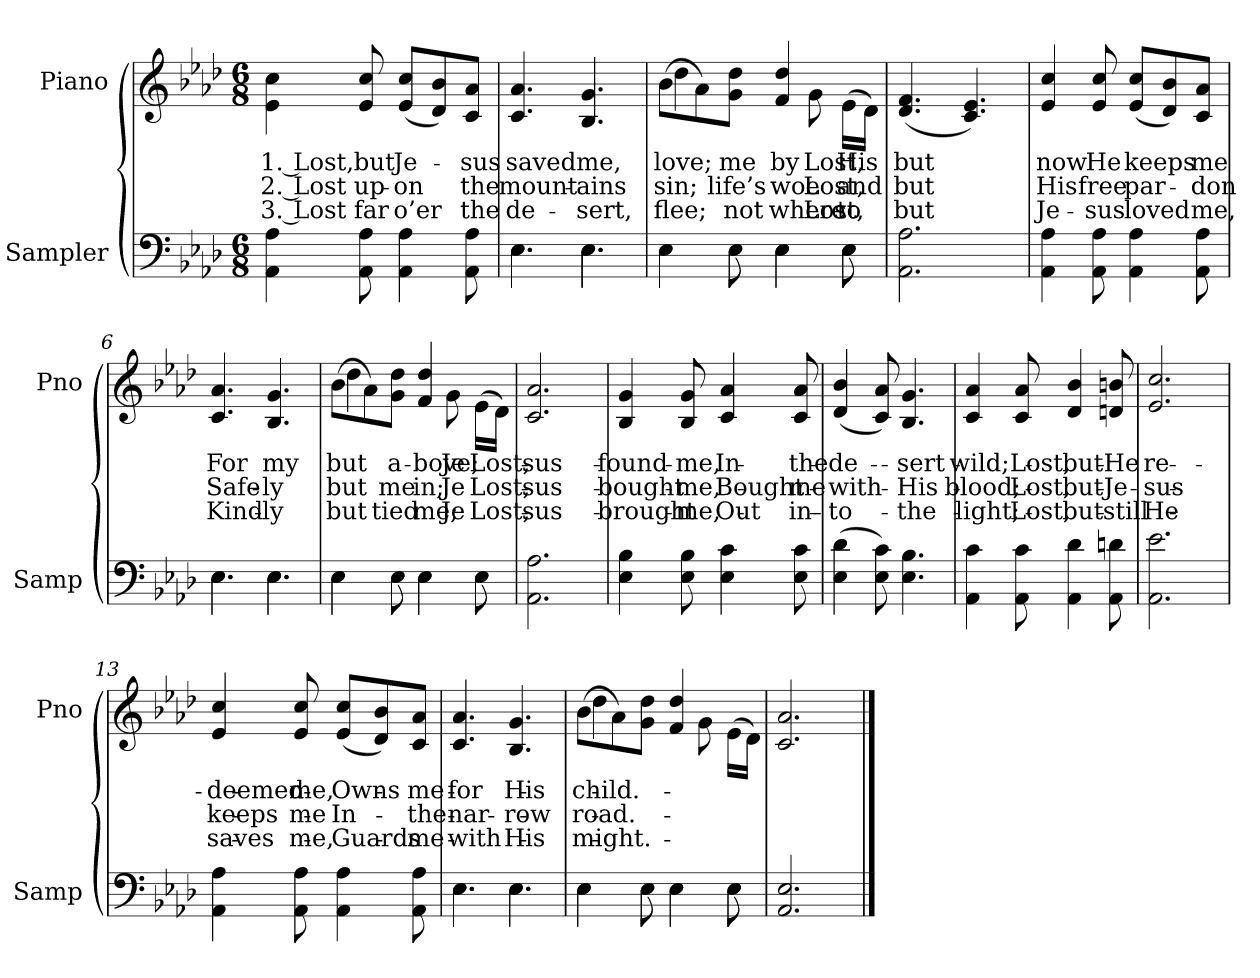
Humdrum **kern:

**kern	**kern	**text	**text	**text
*part2	*part1	*part1	*part1	*part1
*staff2	*staff1	*staff1	*staff1	*staff1
*I"Sampler	*I"Piano	*	*	*
*I'Samp	*I'Pno	*	*	*
*clefF4	*clefG2	*	*	*
*k[b-e-a-d-]	*k[b-e-a-d-]	*	*	*
*A-:	*A-:	*	*	*
*M6/8	*M6/8	*	*	*
=1	=1	=1	=1	=1
4AA- 4A-	4e-\ 4cc\	1. Lost,	2. Lost	3. Lost
8AA- 8A-	8e- 8cc	but	up-	far
4AA- 4A-	(8e-/ 8cc/L	Je-	-on	o’er
.	8d-/ 8b-/)	.	.	.
8AA- 8A-	8c/ 8a-/J	-sus	the	the
=2	=2	=2	=2	=2
*^	*	*	*	*
4.E-\	4.E-	4.c 4.a-	saved	mount-	de-
4.E-\	4.E-	4.B- 4.g	me,	-ains	-sert,
=3	=3	=3	=3	=3	=3
*	*	*^	*	*	*
4E-\	4E-	(8b-\L	4dd-	love;	sin;	flee;
.	.	8a-\)	.	.	.	.
8E-\	8E-	8g\ 8dd-\J	4ryy	me	life’s	not
4E-\	4E-	4f 4dd-	.	by	woe	where
.	.	.	8g	Lost,	Lost,	Lost,
8E-\	8E-	(16e-\LL	8ryy	His	and	to
.	.	16d-\JJ)	.	.	.	.
*v	*v	*	*	*	*	*
*	*v	*v	*	*	*
=4	=4	=4	=4	=4
2.AA- 2.A-	(4.d- 4.f	but	but	but
.	4.c 4.e-)	.	.	.
=5	=5	=5	=5	=5
4AA- 4A-	4e- 4cc	now	His	Je-
8AA- 8A-	8e- 8cc	He	free	-sus
4AA- 4A-	(8e-/ 8cc/L	keeps	par-	loved
.	8d-/ 8b-/)	.	.	.
8AA- 8A-	8c/ 8a-/J	me	-don	me,
=6	=6	=6	=6	=6
*^	*	*	*	*
4.E-\	4.E-	4.c 4.a-	For	Safe-	Kind-
4.E-\	4.E-	4.B- 4.g	my	-ly	-ly
=7	=7	=7	=7	=7	=7
*	*	*^	*	*	*
4E-\	4E-	(8b-\L	4dd-	but	but	but
.	.	8a-\)	.	.	.	.
8E-\	8E-	8g\ 8dd-\J	4ryy	a-	me	-tied
4E-\	4E-	4f 4dd-	.	-bove;	in;	me;
.	.	.	8g	Je-	Je-	Je-
8E-\	8E-	(16e-\LL	8ryy	Lost,	Lost,	Lost,
.	.	16d-\JJ)	.	.	.	.
*v	*v	*	*	*	*	*
*	*v	*v	*	*	*
=8	=8	=8	=8	=8
2.AA- 2.A-	2.c 2.a-	-sus	-sus	-sus
=9	=9	=9	=9	=9
4E- 4B-	4B- 4g	found	bought	brought
8E- 8B-	8B- 8g	me,	me,	me,
4E- 4c	4c 4a-	In	Bought	Out
8E- 8c	8c 8a-	the	me	in-
=10	=10	=10	=10	=10
(4E- 4d-	(4d- 4b-	de-	with	-to
8E- 8c)	8c 8a-)	.	.	.
4.E- 4.B-	4.B- 4.g	-sert	His	the
=11	=11	=11	=11	=11
4AA- 4c	4c 4a-	wild;	blood;	light;
8AA- 8c	8c 8a-	Lost,	Lost,	Lost,
4AA- 4d-	4d- 4b-	but	but	but
8AA- 8dn	8dn 8bn	He	Je-	still
=12	=12	=12	=12	=12
2.AA- 2.e-	2.e- 2.cc	re-	-sus	He
=13	=13	=13	=13	=13
4AA- 4A-	4e- 4cc	-deemed	keeps	saves
8AA- 8A-	8e- 8cc	me,	me	me,
4AA- 4A-	(8e-/ 8cc/L	Owns	In	Guards
.	8d-/ 8b-/)	.	.	.
8AA- 8A-	8c/ 8a-/J	me	the	me
=14	=14	=14	=14	=14
*^	*	*	*	*
4.E-\	4.E-	4.c 4.a-	for	nar-	with
4.E-\	4.E-	4.B- 4.g	His	-row	His
=15	=15	=15	=15	=15	=15
*	*	*^	*	*	*
4E-\	4E-	(8b-\L	4dd-	child.	road.	might.
.	.	8a-\)	.	.	.	.
8E-\	8E-	8g\ 8dd-\J	4ryy	.	.	.
4E-\	4E-	4f 4dd-	.	.	.	.
.	.	.	8g	.	.	.
8E-\	8E-	(16e-\LL	8ryy	.	.	.
.	.	16d-\JJ)	.	.	.	.
*v	*v	*	*	*	*	*
*	*v	*v	*	*	*
=16	=16	=16	=16	=16
2.AA-/ 2.E-/	2.c 2.a-	.	.	.
==	==	==	==	==
*-	*-	*-	*-	*-
